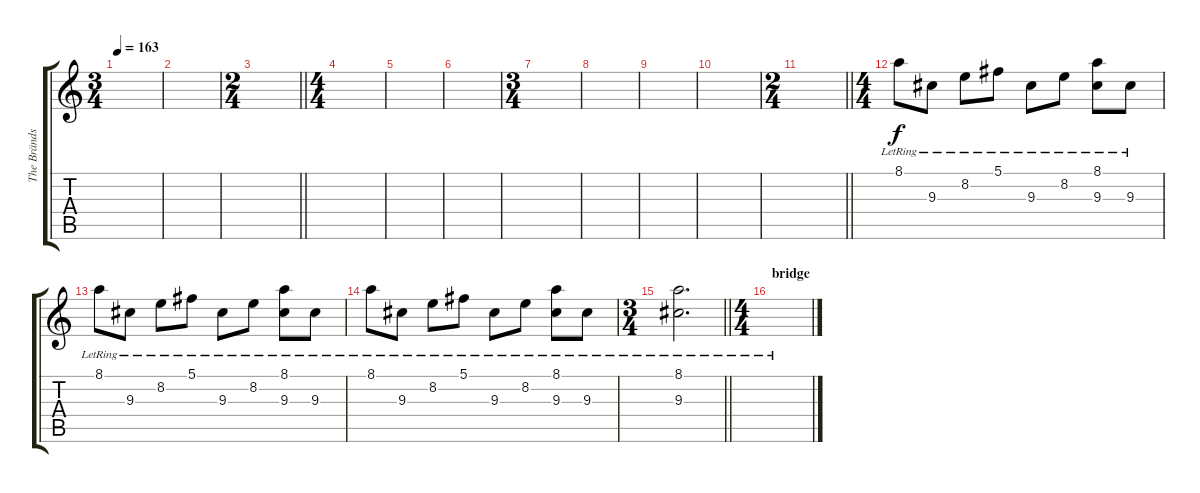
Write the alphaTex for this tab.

\track ("The Brändström #3" "The Bränds") {instrument electricgrandpiano}
\staff {score tabs}
\tuning (Db5 Ab4 E4 B3 Gb3 B2) {hide}
\ts (3 4)
\tempo 163
\clef g2
\ks c
|
|
\ts (2 4)
\barLineRight lightlight
|
\ts (4 4)
|
|
|
\ts (3 4)
|
|
|
|
\ts (2 4)
\barLineRight lightlight
|
\ts (4 4)
8.1{lr}.8 9.3{lr}.8 8.2{lr}.8 5.1{lr}.8 9.3{lr}.8 8.2{lr}.8 (8.1{lr} 9.3{lr}).8 9.3{lr}.8 |
8.1{lr}.8 9.3{lr}.8 8.2{lr}.8 5.1{lr}.8 9.3{lr}.8 8.2{lr}.8 (8.1{lr} 9.3{lr}).8 9.3{lr}.8 |
8.1{lr}.8 9.3{lr}.8 8.2{lr}.8 5.1{lr}.8 9.3{lr}.8 8.2{lr}.8 (8.1{lr} 9.3{lr}).8 9.3{lr}.8 |
\ts (3 4)
\barLineRight lightlight
(8.1{lr} 9.3).2{d} |
\ts (4 4)
\section ("" "bridge")
